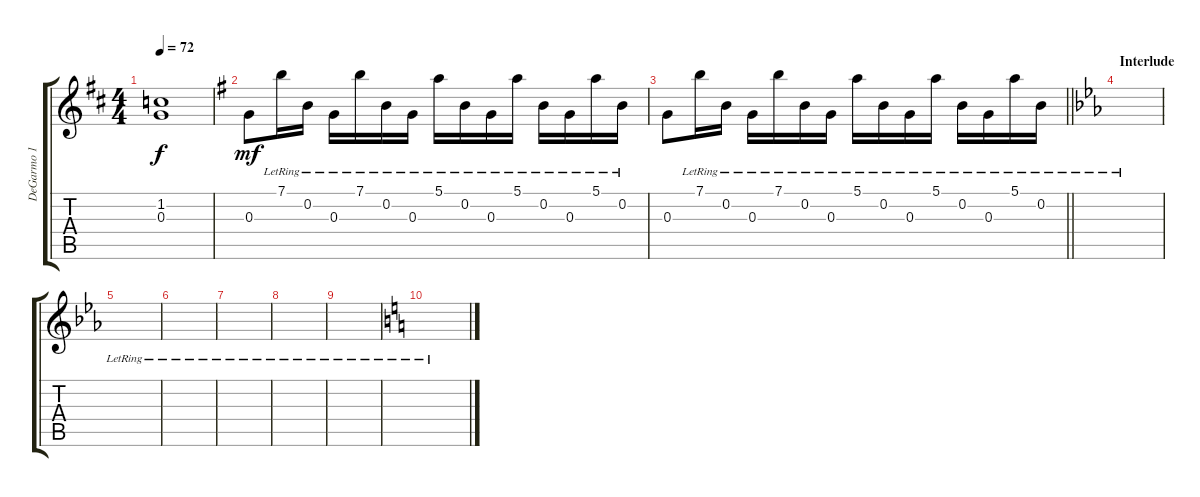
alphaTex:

\track ("DeGarmo 1" "DeGarmo 1") {instrument acousticguitarnylon}
\staff {score tabs}
\tuning (E4 B3 G3 D3 A2 E2) {hide}
\ts (4 4)
\tempo 72
\clef g2
\ks d
(1.2{t} 0.3{t}).1{dy f} |
\ks g
0.3.8{dy mf} 7.1{lr}.16 0.2{lr}.16 0.3{lr}.16 7.1{lr}.16 0.2{lr}.16 0.3{lr}.16 5.1{lr}.16 0.2{lr}.16 0.3{lr}.16 5.1{lr}.16 0.2{lr}.16 0.3{lr}.16 5.1{lr}.16 0.2{lr}.16 |
\barLineRight lightlight
0.3.8 7.1{lr}.16 0.2{lr}.16 0.3{lr}.16 7.1{lr}.16 0.2{lr}.16 0.3{lr}.16 5.1{lr}.16 0.2{lr}.16 0.3{lr}.16 5.1{lr}.16 0.2{lr}.16 0.3{lr}.16 5.1{lr}.16 0.2{lr}.16 |
\section ("" "Interlude")
\ks eb
|
|
|
|
|
|
\ks c
